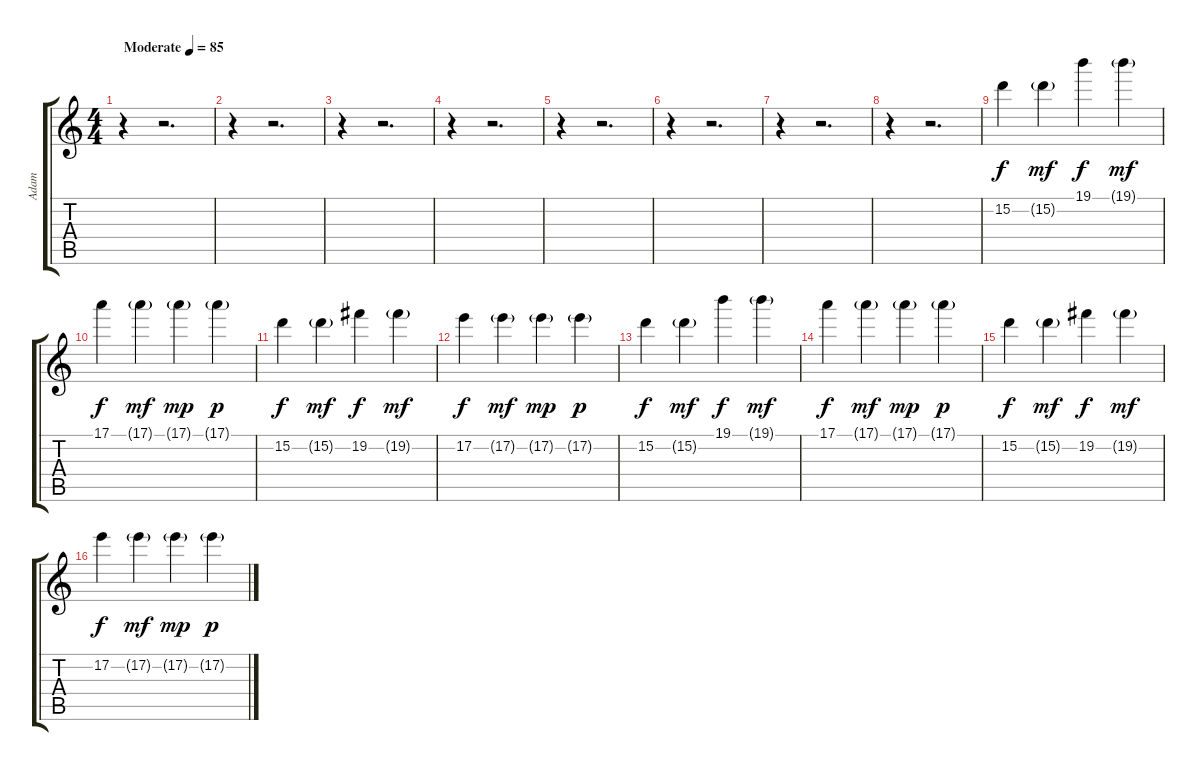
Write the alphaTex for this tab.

\track ("Adam" "Adam") {instrument electricguitarjazz}
\staff {score tabs}
\tuning (E4 B3 G3 D3 A2 D2) {hide}
\ts (4 4)
\tempo (85 "Moderate")
\clef g2
\ks c
r.4{dy f instrument electricguitarjazz} r.2{d} |
r.4 r.2{d} |
r.4 r.2{d} |
r.4 r.2{d} |
r.4 r.2{d} |
r.4 r.2{d} |
r.4 r.2{d} |
r.4 r.2{d} |
15.2.4 15.2{g}.4{dy mf} 19.1.4{dy f} 19.1{g}.4{dy mf} |
17.1.4{dy f} 17.1{g}.4{dy mf} 17.1{g}.4{dy mp} 17.1{g}.4{dy p} |
15.2.4{dy f} 15.2{g}.4{dy mf} 19.2.4{dy f} 19.2{g}.4{dy mf} |
17.2.4{dy f} 17.2{g}.4{dy mf} 17.2{g}.4{dy mp} 17.2{g}.4{dy p} |
15.2.4{dy f} 15.2{g}.4{dy mf} 19.1.4{dy f} 19.1{g}.4{dy mf} |
17.1.4{dy f} 17.1{g}.4{dy mf} 17.1{g}.4{dy mp} 17.1{g}.4{dy p} |
15.2.4{dy f} 15.2{g}.4{dy mf} 19.2.4{dy f} 19.2{g}.4{dy mf} |
17.2.4{dy f} 17.2{g}.4{dy mf} 17.2{g}.4{dy mp} 17.2{g}.4{dy p}
